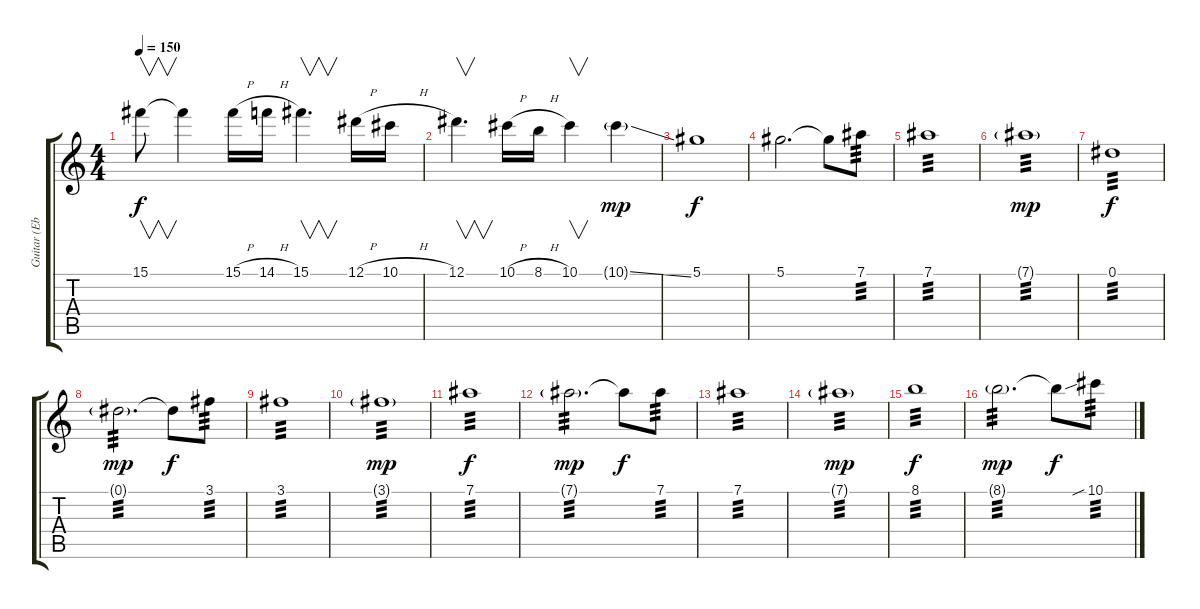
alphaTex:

\track ("Guitar (Eb)" "Guitar (Eb") {instrument overdrivenguitar}
\staff {score tabs}
\tuning (Eb4 Bb3 Gb3 Db3 Ab2 Eb2) {hide}
\ts (4 4)
\tempo 150
\clef g2
\ks c
15.1{t}.8{v dy f} 15.1{t}.4 15.1{h}.16 14.1{h}.16 15.1.4{v d} 12.1{h}.16 10.1{h}.16 |
12.1.4{v d} 10.1{h}.16 8.1{h}.16 10.1.4{v} 10.1{ss g}.4{dy mp} |
5.1.1{dy f} |
5.1.2{d} 5.1{t}.8 7.1.8{tp 3} |
7.1.1{tp 3} |
7.1{g}.1{tp 3 dy mp} |
0.1.1{tp 3 dy f} |
0.1{g}.2{d tp 3 dy mp} 0.1{t}.8{dy f} 3.1.8{tp 3} |
3.1.1{tp 3} |
3.1{g}.1{tp 3 dy mp} |
7.1.1{tp 3 dy f} |
7.1{g}.2{d tp 3 dy mp} 7.1{t}.8{dy f} 7.1.8{tp 3} |
7.1.1{tp 3} |
7.1{g}.1{tp 3 dy mp} |
8.1.1{tp 3 dy f} |
8.1{g}.2{d tp 3 dy mp} 8.1{t}.8{dy f} 10.1{sib}.8{tp 3}
